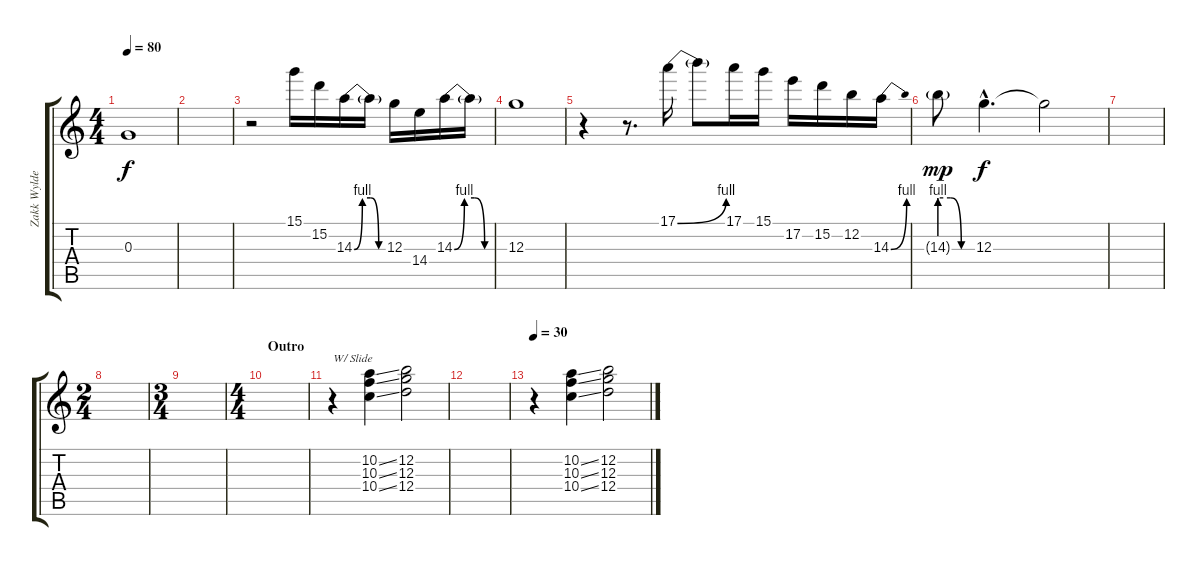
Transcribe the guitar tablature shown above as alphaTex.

\track ("Zakk Wylde (Solo)" "Zakk Wylde") {instrument overdrivenguitar}
\staff {score tabs}
\tuning (E4 B3 G3 D3 A2 E2) {hide}
\ts (4 4)
\tempo 80
\clef g2
\ks c
0.3{t}.1{dy f} |
|
r.2 15.1.16 15.2.16 14.3{be (custom 0 0 15 4 30 4 45 0 60 0)}.16 14.3{t}.16 12.3.16 14.4.16 14.3{be (custom 0 0 15 4 30 4 45 0 60 0)}.16 14.3{t}.16 |
12.3.1 |
r.4 r.8{d} 17.1{be (bend 0 0 60 4)}.16 17.1{t}.8 17.1.16 15.1.16 17.2.16 15.2.16 12.2.16 14.3{be (bend 0 0 60 4)}.16 |
14.3{be (custom 0 4 20 4 40 0 60 0) g}.8{dy mp} 12.3{hac}.4{d dy f} 12.3{t}.2 |
|
\ts (2 4)
|
\ts (3 4)
|
\ts (4 4)
\section ("" "Outro")
|
r.4{txt "W/ Slide" volume 10} (10.2{ss} 10.3{ss} 10.4{ss}).4 (12.2 12.3 12.4).2 |
|
\tempo 30
r.4 (10.2{ss} 10.3{ss} 10.4{ss}).4 (12.2 12.3 12.4).2
